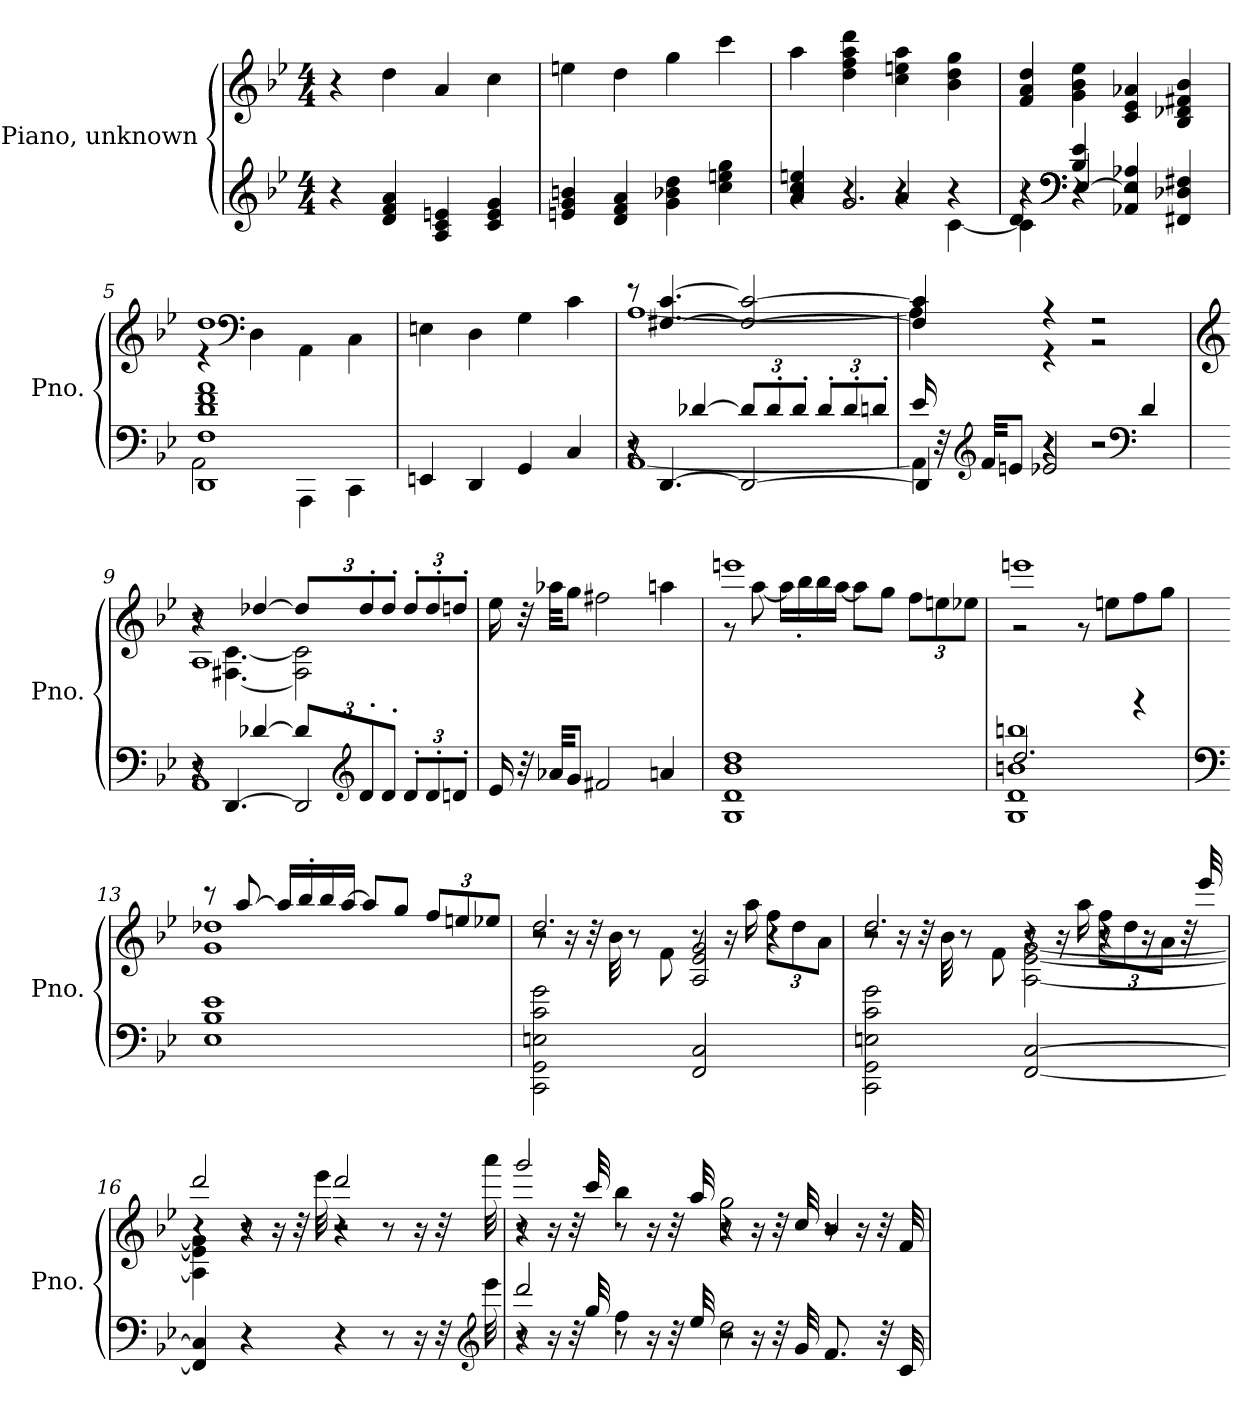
**kern	**kern
*part1	*part1
*staff2	*staff1
*I"Piano, unknown	*
*I'Pno.	*
*clefG2	*clefG2
*k[b-e-]	*k[b-e-]
*M4/4	*M4/4
*MM120	*MM120
=1	=1
4r	4r
4d/ 4f/ 4a/	4dd\
4A/ 4c/ 4en/	4a/
4c/ 4e/ 4g/	4cc\
=2	=2
4en/ 4g/ 4bn/	4een\
4d/ 4f/ 4a/	4dd\
4g\ 4b-X\ 4dd\	4gg\
4cc\ 4een\ 4gg\	4ccc\
=3	=3
*^	*
*	*^	*
4r	2r	4a/ 4cc/ 4een/	4aa\
2.g/	.	4r	4dd\ 4ff\ 4aa\ 4ddd\
.	4r	4a/	4cc\ 4een\ 4aa\
.	[4c\	4r	4b-\ 4dd\ 4gg\
=4	=4	=4	=4
4r	4c\]	4d/	4f/ 4a/ 4dd/
*clefF4	*	*	*
4B-/ 4e-/	4r	[4E-/	4g\ 4b-\ 4ee-\
2r	2r	4AA-X/ 4E-/] 4A-X/	4c/ 4e-/ 4a-X/
.	.	4FF#X/ 4D-X/ 4F#X/	4B-/ 4d-X/ 4f#X/ 4b-/
*	*v	*v	*
=5	=5	=5
*	*	*^
1DD 1F 1d 1f 1a	2AA\	1dd	4r
*	*	*clefF4	*
.	.	.	4D\
.	4AAA\	.	4AA\
.	4CC\	.	4C\
*v	*v	*	*
*	*v	*v
=6	=6
4EEn/	4En\
4DD/	4D\
4GG/	4G\
4C/	4c\
!!LO:LB:g=z
=7	=7
*^	*^
*	*^	*	*
4r	[1AA	8r	8r	[1A
.	.	[4.DD/	[4.F#X/ [4.c/	.
[4d-X/	.	.	.	.
*Xbrackettup	*	*	*	*
12d-/L]	.	2DD/_	2F#/_ 2c/_	.
12d-'/	.	.	.	.
12d-'/J	.	.	.	.
12d-'/L	.	.	.	.
12d-'/	.	.	.	.
12dn'/J	.	.	.	.
=8	=8	=8	=8	=8
16e-/	4AA\]	4DD/]	4F#/] 4c/]	4A\]
32r	.	.	.	.
*clefG2	*	*	*	*
32f/KKL	.	.	.	.
8en/J	.	.	.	.
2e-X/	4r	4r	4r	4r
.	2r	2r	2r	2r
*clefF4	*	*	*	*
4d/	.	.	.	.
*	*	*	*v	*v
=9	=9	=9	=9
*	*	*	*clefG2
*	*	*	*^
*	*	*	*	*^
4r	1AA	8r	4r	8r	1A
.	.	[4.DD/	.	[4.F#X\ [4.c\	.
[4d-X/	.	.	[4dd-X/	.	.
*	*	*	*Xbrackettup	*	*
12d-/L]	.	2DD/]	12dd-/L]	2F#\] 2c\]	.
*clefG2	*	*	*	*	*
12d-'/	.	.	12dd-'/	.	.
12d-'/J	.	.	12dd-'/J	.	.
12d-'/L	.	.	12dd-'/L	.	.
12d-'/	.	.	12dd-'/	.	.
12dn'/J	.	.	12ddn'/J	.	.
*v	*v	*v	*	*	*
*	*v	*v	*v
!!LO:LB:g=z
=10	=10
16e-/	16ee-\
32r	32r
32a-X/KKL	32aa-X\KKL
8g/J	8gg\J
2f#X/	2ff#X\
4an/	4aan\
=11	=11
*	*^
1G 1d 1b- 1dd	1eeen	8r
.	.	[8aa\
.	.	16aa\LL]
.	.	16bb-'\
.	.	16bb-\
.	.	[16aa\JJ
.	.	8aa\L]
.	.	8gg\J
.	.	12ff\L
.	.	12een\
.	.	12ee-X\J
=12	=12	=12
*^	*	*
2.dd/	1G 1d 1bn 1bbn	1eeen	2r
.	.	.	8r
.	.	.	8een\L
4r	.	.	8ff\
.	.	.	8gg\J
*v	*v	*	*
!!LO:LB:g=z	!!
=13	=13	=13
*clefF4	*	*
1E- 1B- 1e-	8r	1g 1dd-X
.	[8aa/	.
.	16aa/LL]	.
.	16bb-'/	.
.	16bb-/	.
.	[16aa/JJ	.
.	8aa/L]	.
.	8gg/J	.
.	12ff/L	.
.	12een/	.
.	12ee-X/J	.
=14	=14	=14
*	*	*^
2CC\ 2GG\ 2En\ 2c\ 2g\	2.dd/	8r	2r
.	.	16r	.
.	.	32r	.
.	.	32b-\	.
.	.	8r	.
.	.	8f\	.
2FF/ 2C/	.	8r	2A/ 2e-/ 2g/
.	.	16r	.
.	.	16aa\	.
.	4r	12ff\L	.
.	.	12dd\	.
.	.	12a\J	.
=15	=15	=15	=15
*	*	*	*^
2CC\ 2GG\ 2En\ 2c\ 2g\	2r	8r	2.dd/	2r
.	.	16r	.	.
.	.	32r	.	.
.	.	32b-\	.	.
.	.	8r	.	.
.	.	8f\	.	.
[2FF/ [2C/	4r	8r	.	[2A\ [2e-\ [2g\
.	.	16r	.	.
.	.	16aa\	.	.
.	8r	12ff\L	4r	.
.	.	12dd\	.	.
.	16r	.	.	.
.	.	12a\J	.	.
.	32r	.	.	.
.	32eee-/	.	.	.
*	*	*	*v	*v
!!LO:LB:g=z
=16	=16	=16	=16
4FF/] 4C/]	2ddd/	4r	4A\] 4e-\] 4g\]
4r	.	8r	4r
.	.	16r	.
.	.	32r	.
.	.	32eee-\	.
4r	2ddd/	4r	2r
8r	.	8r	.
16r	.	16r	.
32r	.	32r	.
*clefG2	*	*	*
32eee-\	.	32aaa\	.
=17	=17	=17	=17
*^	*	*	*
*	*^	*	*	*
2ddd/	4r	8r	2ggg/	4r	8r
.	.	16r	.	.	16r
.	.	32r	.	.	32r
.	.	32gg/	.	.	32ccc/
.	4ff\	8r	.	4bb-\	8r
.	.	16r	.	.	16r
.	.	32r	.	.	32r
.	.	32ee-/	.	.	32aa/
2r	2dd\	8r	4r	2gg\	8r
.	.	16r	.	.	16r
.	.	32r	.	.	32r
.	.	32g/	.	.	32cc/
.	.	8.f/	4b-/	.	8r
.	.	.	.	.	16r
.	.	32r	.	.	32r
.	.	32c/	.	.	32f/
*v	*v	*v	*	*	*
*	*v	*v	*v
=	=
*-	*-
